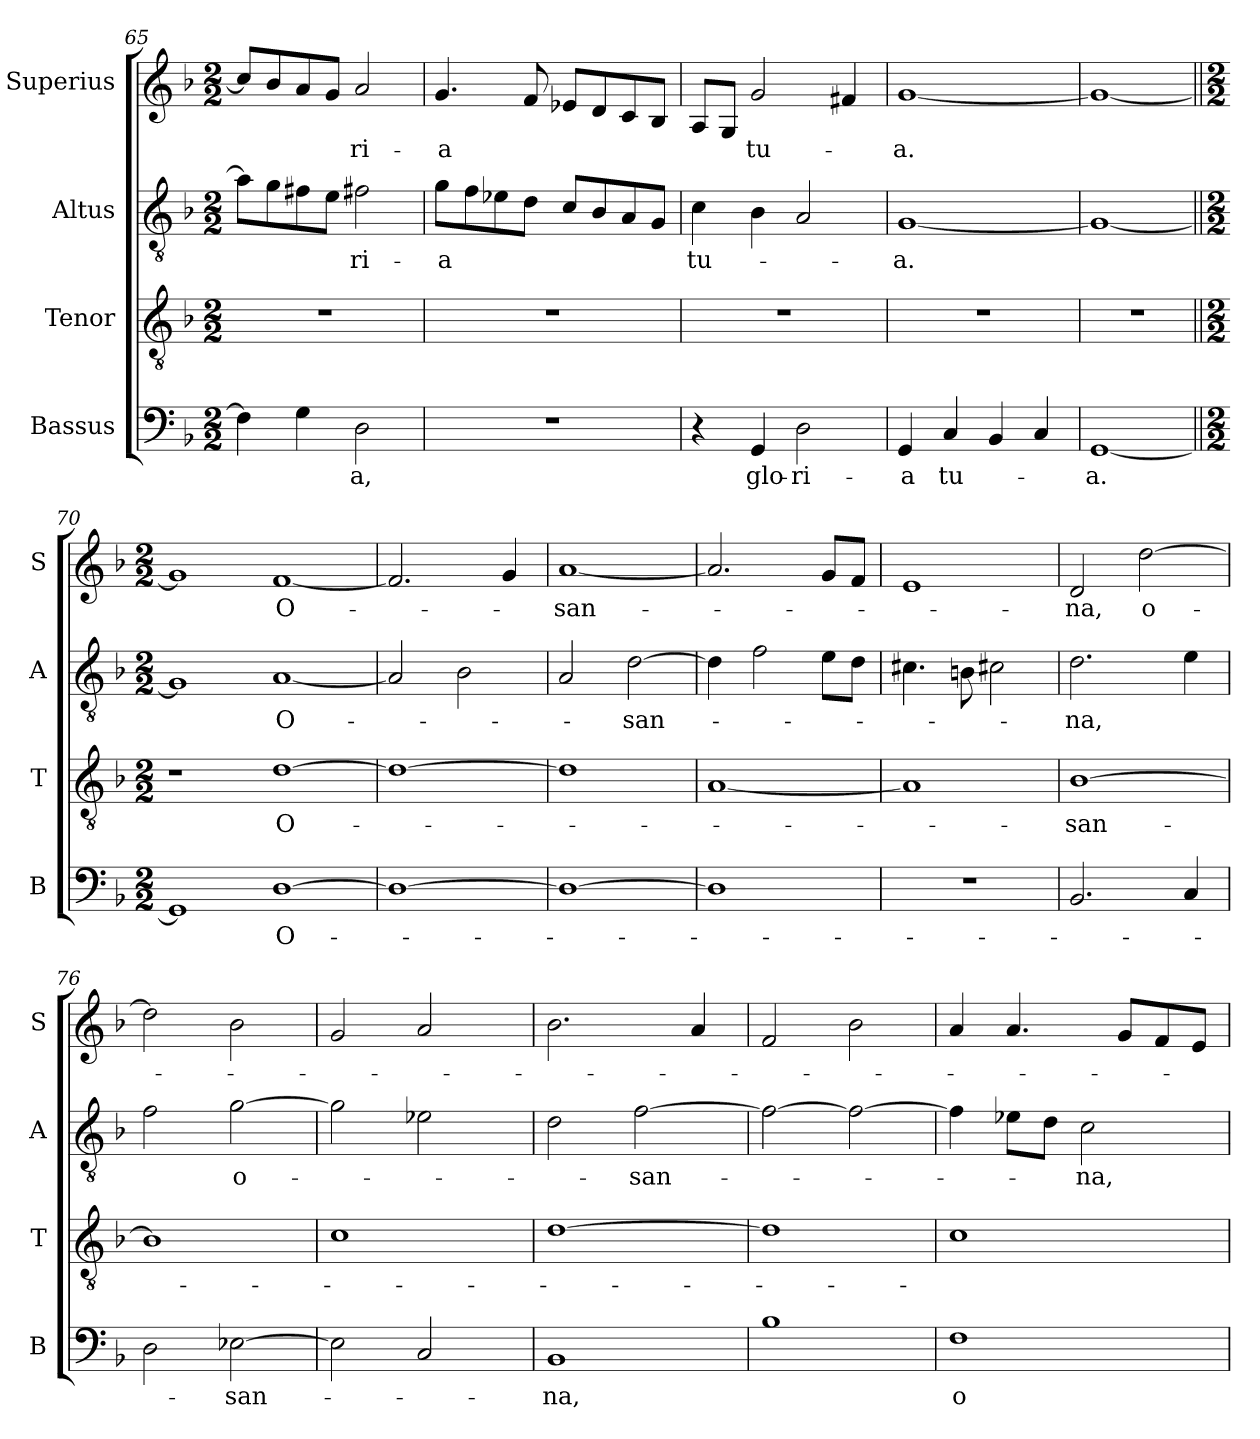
**kern	**text	**kern	**text	**kern	**text	**kern	**text
*part4	*part4	*part3	*part3	*part2	*part2	*part1	*part1
*staff4	*staff4	*staff3	*staff3	*staff2	*staff2	*staff1	*staff1
*I"Bassus	*	*I"Tenor	*	*I"Altus	*	*I"Superius	*
*I'B	*	*I'T	*	*I'A	*	*I'S	*
*clefF4	*	*clefGv2	*	*clefGv2	*	*clefG2	*
*k[b-]	*	*k[b-]	*	*k[b-]	*	*k[b-]	*
*M2/2	*	*M2/2	*	*M2/2	*	*M2/2	*
=65	=65	=65	=65	=65	=65	=65	=65
4F]	.	1r	.	8aL]	.	8ccL]	.
.	.	.	.	8g	.	8b-	.
4G	.	.	.	8f#X	.	8a	.
.	.	.	.	8eJ	.	8gJ	.
!	!LO:LY:i	!	!	!	!LO:LY:i	!	!
2D	-a,	.	.	2f#X	-ri-	2a	-ri-
=66	=66	=66	=66	=66	=66	=66	=66
!	!	!	!	!	!LO:LY:i	!	!
1r	.	1r	.	8gL	-a	4.g	-a
.	.	.	.	8f	.	.	.
.	.	.	.	8e-i	.	.	.
.	.	.	.	8dJ	.	8f	.
.	.	.	.	8cL	.	8e-iL	.
.	.	.	.	8B-	.	8d	.
.	.	.	.	8A	.	8c	.
.	.	.	.	8GJ	.	8B-J	.
=67	=67	=67	=67	=67	=67	=67	=67
4r	.	1r	.	4c	tu-	8AL	.
.	.	.	.	.	.	8GJ	.
!	!LO:LY:i	!	!	!	!	!	!
4GG	glo-	.	.	4B-	.	2g	tu-
!	!LO:LY:i	!	!	!	!	!	!
2D	-ri-	.	.	2A	.	.	.
.	.	.	.	.	.	4f#X	.
=68	=68	=68	=68	=68	=68	=68	=68
!	!LO:LY:i	!	!	!	!	!	!
4GG	-a	1r	.	[1G	-a.	[1g	-a.
4C	tu-	.	.	.	.	.	.
4BB-	.	.	.	.	.	.	.
4C	.	.	.	.	.	.	.
=69	=69	=69	=69	=69	=69	=69	=69
[1GG	-a.	1r	.	1G_	.	1g_	.
=70||	=70||	=70||	=70||	=70||	=70||	=70||	=70||
*M2/2	*	*M2/2	*	*M2/2	*	*M2/2	*
1GG]	.	1r	.	1G]	.	1g]	.
!	!	!	!LO:LY:i	!	!	!	!
[1D	O-	[1d	O-	[1A	O-	[1f	O-
=71	=71	=71	=71	=71	=71	=71	=71
1D_	.	1d_	.	2A]	.	2.f]	.
.	.	.	.	2B-	.	.	.
.	.	.	.	.	.	4g	.
=72	=72	=72	=72	=72	=72	=72	=72
1D_	.	1d]	.	2A	.	[1a	-san-
.	.	.	.	[2d	-san-	.	.
=73	=73	=73	=73	=73	=73	=73	=73
1D]	.	[1A	.	4d]	.	2.a]	.
.	.	.	.	2f	.	.	.
.	.	.	.	8eL	.	8gL	.
.	.	.	.	8dJ	.	8fJ	.
=74	=74	=74	=74	=74	=74	=74	=74
1r	.	1A]	.	4.c#X	.	1e	.
.	.	.	.	8Bn	.	.	.
.	.	.	.	2c#X	.	.	.
=75	=75	=75	=75	=75	=75	=75	=75
!	!	!	!LO:LY:i	!	!	!	!
2.BB-	.	[1B-	-san-	2.d	-na,	2d	-na,
!	!	!	!	!	!	!	!LO:LY:i
.	.	.	.	.	.	[2dd	o-
4C	.	.	.	4e	.	.	.
=76	=76	=76	=76	=76	=76	=76	=76
2D	.	1B-]	.	2f	.	2dd]	.
!	!	!	!	!	!LO:LY:i	!	!
[2E-X	-san-	.	.	[2g	o-	2b-	.
=77	=77	=77	=77	=77	=77	=77	=77
2E-]	.	1c	.	2g]	.	2g	.
2C	.	.	.	2e-X	.	2a	.
=78	=78	=78	=78	=78	=78	=78	=78
1BB-	-na,	[1d	.	2d	.	2.b-	.
!	!	!	!	!	!LO:LY:i	!	!
.	.	.	.	[2f	-san-	.	.
.	.	.	.	.	.	4a	.
=79	=79	=79	=79	=79	=79	=79	=79
1B-	.	1d]	.	2f_	.	2f	.
.	.	.	.	2f_	.	2b-	.
=80	=80	=80	=80	=80	=80	=80	=80
!	!LO:LY:i	!	!	!	!	!	!
1F	o-	1c	.	4f]	.	4a	.
.	.	.	.	8e-XL	.	4.a	.
.	.	.	.	8dJ	.	.	.
!	!	!	!	!	!LO:LY:i	!	!
.	.	.	.	2c	-na,	.	.
.	.	.	.	.	.	8gL	.
.	.	.	.	.	.	8f	.
.	.	.	.	.	.	8eJ	.
=	=	=	=	=	=	=	=
*-	*-	*-	*-	*-	*-	*-	*-
